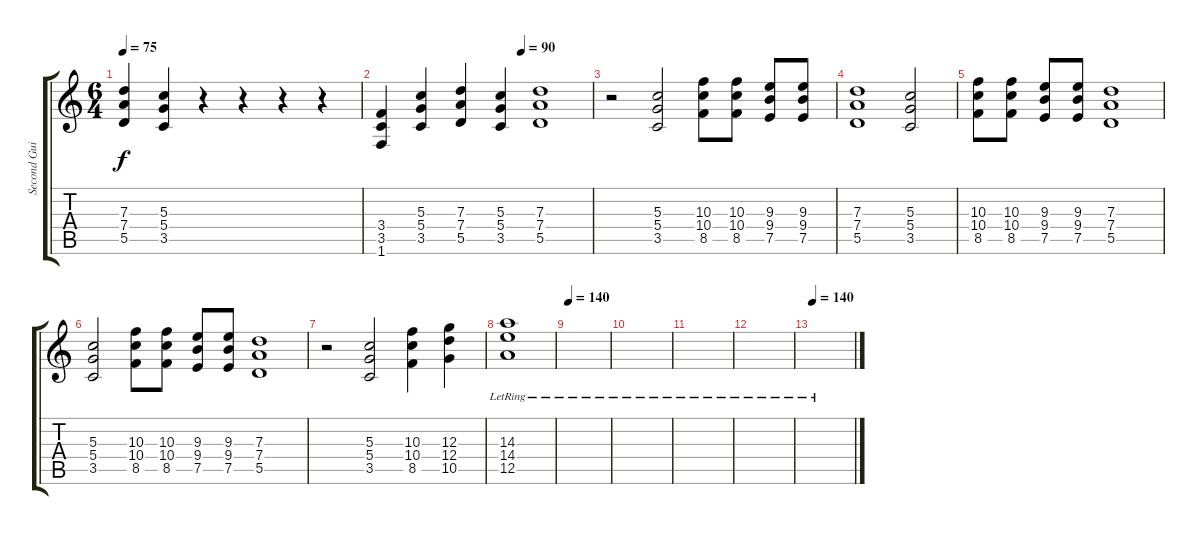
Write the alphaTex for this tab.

\track ("Second Guitar" "Second Gui") {instrument overdrivenguitar}
\staff {score tabs}
\tuning (E4 B3 G3 D3 A2 E2) {hide}
\ts (6 4)
\tempo 75
\clef g2
\ks c
(7.3 7.4 5.5).4{dy f} (5.3 5.4 3.5).4 r.4 r.4 r.4 r.4 |
\tempo (90 0.6666666666666666)
(3.4 3.5 1.6).4 (5.3 5.4 3.5).4 (7.3 7.4 5.5).4 (5.3 5.4 3.5).4 (7.3 7.4 5.5).1 |
r.2 (5.3 5.4 3.5).2 (10.3 10.4 8.5).8 (10.3 10.4 8.5).8 (9.3 9.4 7.5).8 (9.3 9.4 7.5).8 |
(7.3 7.4 5.5).1 (5.3 5.4 3.5).2 |
(10.3 10.4 8.5).8 (10.3 10.4 8.5).8 (9.3 9.4 7.5).8 (9.3 9.4 7.5).8 (7.3 7.4 5.5).1 |
(5.3 5.4 3.5).2 (10.3 10.4 8.5).8 (10.3 10.4 8.5).8 (9.3 9.4 7.5).8 (9.3 9.4 7.5).8 (7.3 7.4 5.5).1 |
r.2 (5.3 5.4 3.5).2 (10.3 10.4 8.5).4 (12.3 12.4 10.5).4 |
(14.3{lr} 14.4 12.5).1 |
\tempo 140
|
|
|
|
\tempo 140
